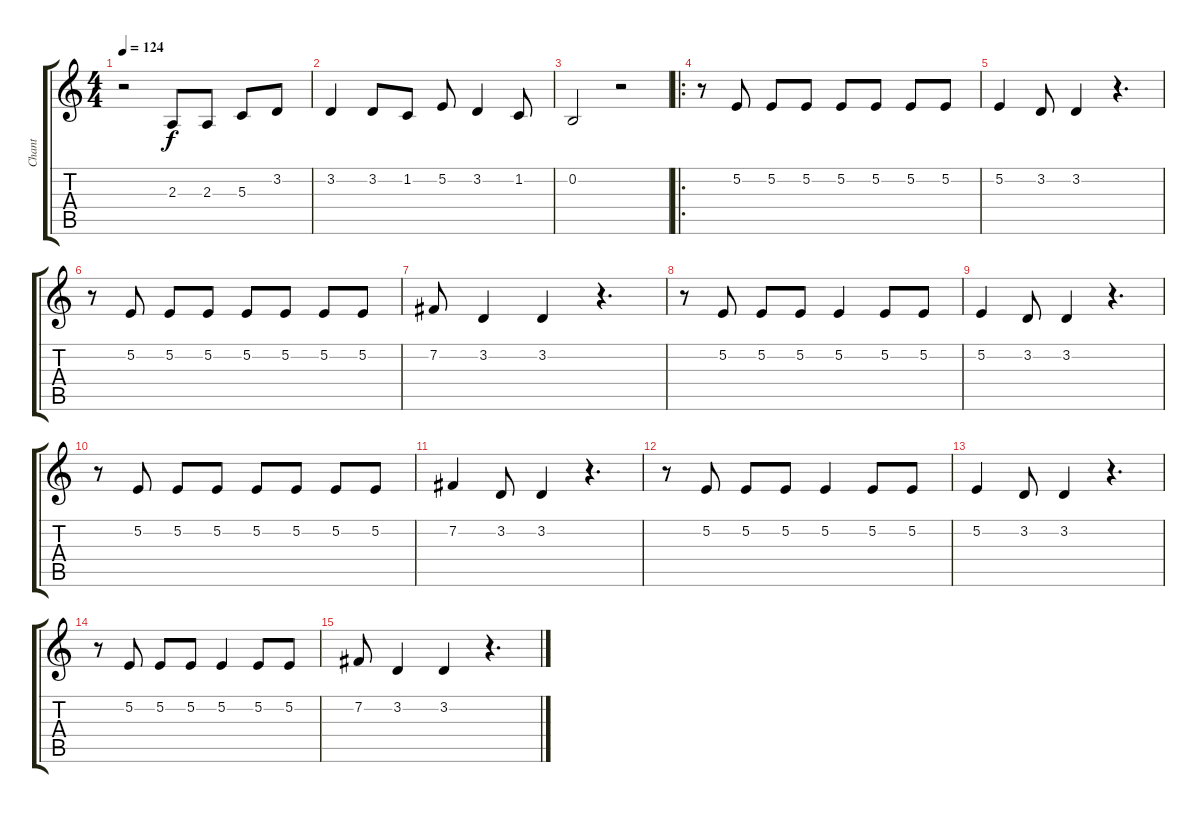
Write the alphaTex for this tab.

\track ("Chant" "Chant") {instrument sopranosax}
\staff {score tabs}
\tuning (E4 B3 G3 D3 A2 E2) {hide}
\ts (4 4)
\tempo 124
\clef g2
\ks c
r.2{dy f} 2.3.8 2.3.8 5.3.8 3.2.8 |
3.2.4 3.2.8 1.2.8 5.2.8 3.2.4 1.2.8 |
0.2.2 r.2 |
\ro
r.8 5.2.8 5.2.8 5.2.8 5.2.8 5.2.8 5.2.8 5.2.8 |
5.2.4 3.2.8 3.2.4 r.4{d} |
r.8 5.2.8 5.2.8 5.2.8 5.2.8 5.2.8 5.2.8 5.2.8 |
7.2.8 3.2.4 3.2.4 r.4{d} |
r.8 5.2.8 5.2.8 5.2.8 5.2.4 5.2.8 5.2.8 |
5.2.4 3.2.8 3.2.4 r.4{d} |
r.8 5.2.8 5.2.8 5.2.8 5.2.8 5.2.8 5.2.8 5.2.8 |
7.2.4 3.2.8 3.2.4 r.4{d} |
r.8 5.2.8 5.2.8 5.2.8 5.2.4 5.2.8 5.2.8 |
5.2.4 3.2.8 3.2.4 r.4{d} |
r.8 5.2.8 5.2.8 5.2.8 5.2.4 5.2.8 5.2.8 |
7.2.8 3.2.4 3.2.4 r.4{d}
